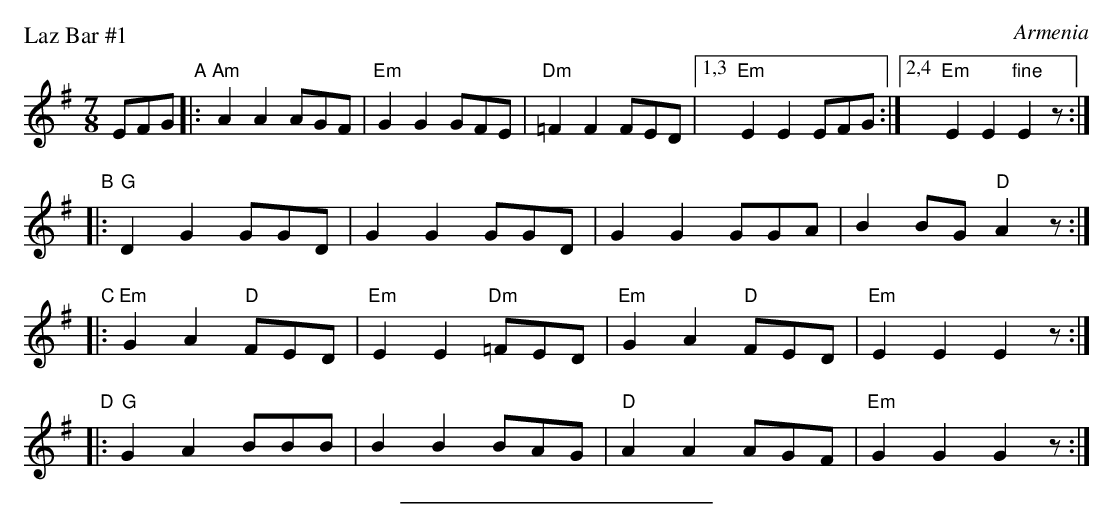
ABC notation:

X:1
P: Laz Bar #1
O: Armenia
M: 7/8
L: 1/8
K: Em
EFG \
"A"|: "Am"A2 A2 AGF | "Em"G2 G2 GFE | "Dm"=F2 F2 FED |1,3 "Em"E2 E2 EFG :|2,4 "Em"E2 E2 "fine"E2z :|
"B"|: "G"D2 G2 GGD | G2 G2 GGD | G2 G2 GGA | B2 BG "D"A2z :|
"C"|: "Em"G2 A2 "D"FED | "Em"E2 E2 "Dm"=FED | "Em"G2 A2 "D"FED | "Em"E2 E2 E2z :|
"D"|: "G" G2 A2 BBB | B2 B2 BAG | "D"A2 A2 AGF | "Em"G2 G2 G2z :|
